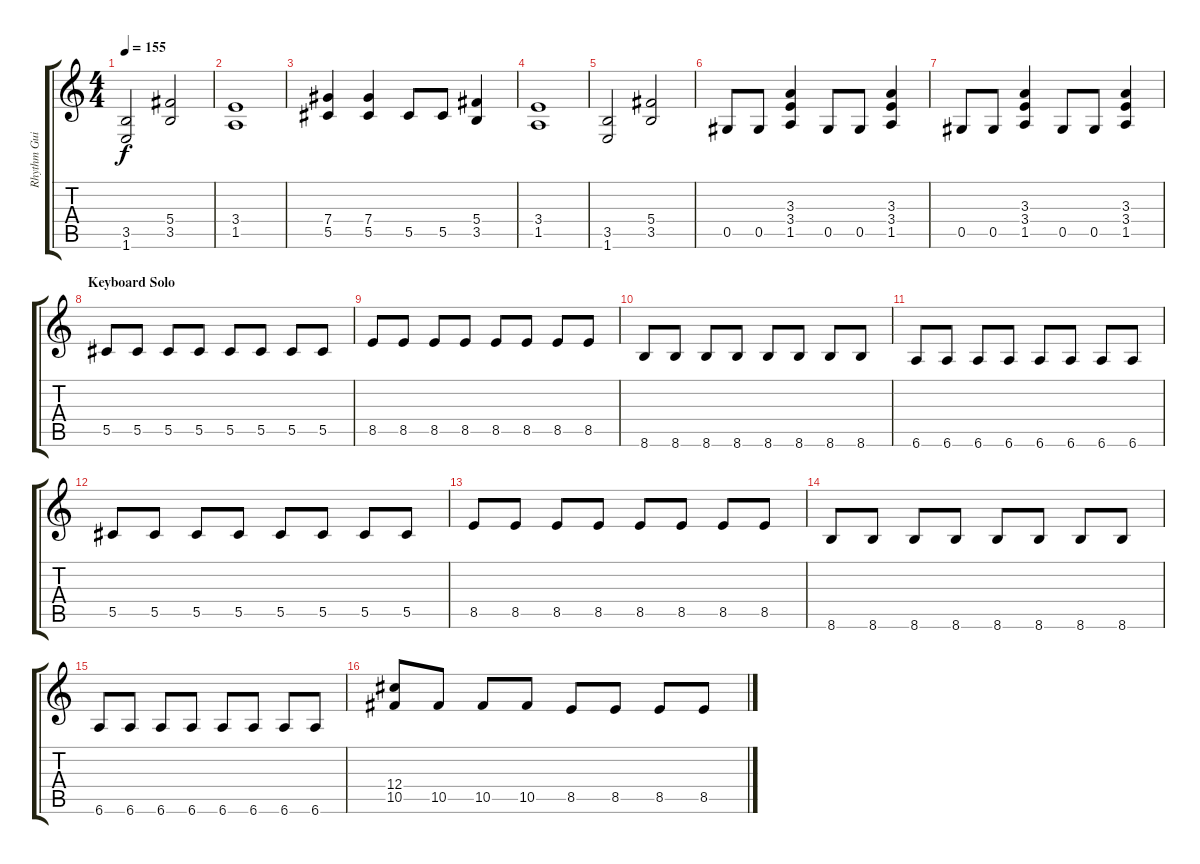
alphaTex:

\track ("Rhythm Guitar" "Rhythm Gui") {instrument overdrivenguitar}
\staff {score tabs}
\tuning (Eb4 Bb3 Gb3 Db3 Ab2 Eb2) {hide}
\ts (4 4)
\tempo 155
\clef g2
\ks c
(3.5 1.6).2{dy f} (5.4 3.5).2 |
(3.4 1.5).1 |
(7.4 5.5).4 (7.4 5.5).4 5.5.8 5.5.8 (5.4 3.5).4 |
(3.4 1.5).1 |
(3.5 1.6).2 (5.4 3.5).2 |
0.5.8 0.5.8 (3.3 3.4 1.5).4 0.5.8 0.5.8 (3.3 3.4 1.5).4 |
0.5.8 0.5.8 (3.3 3.4 1.5).4 0.5.8 0.5.8 (3.3 3.4 1.5).4 |
\section ("" "Keyboard Solo")
5.5.8 5.5.8 5.5.8 5.5.8 5.5.8 5.5.8 5.5.8 5.5.8 |
8.5.8 8.5.8 8.5.8 8.5.8 8.5.8 8.5.8 8.5.8 8.5.8 |
8.6.8 8.6.8 8.6.8 8.6.8 8.6.8 8.6.8 8.6.8 8.6.8 |
6.6.8 6.6.8 6.6.8 6.6.8 6.6.8 6.6.8 6.6.8 6.6.8 |
5.5.8 5.5.8 5.5.8 5.5.8 5.5.8 5.5.8 5.5.8 5.5.8 |
8.5.8 8.5.8 8.5.8 8.5.8 8.5.8 8.5.8 8.5.8 8.5.8 |
8.6.8 8.6.8 8.6.8 8.6.8 8.6.8 8.6.8 8.6.8 8.6.8 |
6.6.8 6.6.8 6.6.8 6.6.8 6.6.8 6.6.8 6.6.8 6.6.8 |
(12.4 10.5).8 10.5.8 10.5.8 10.5.8 8.5.8 8.5.8 8.5.8 8.5.8
